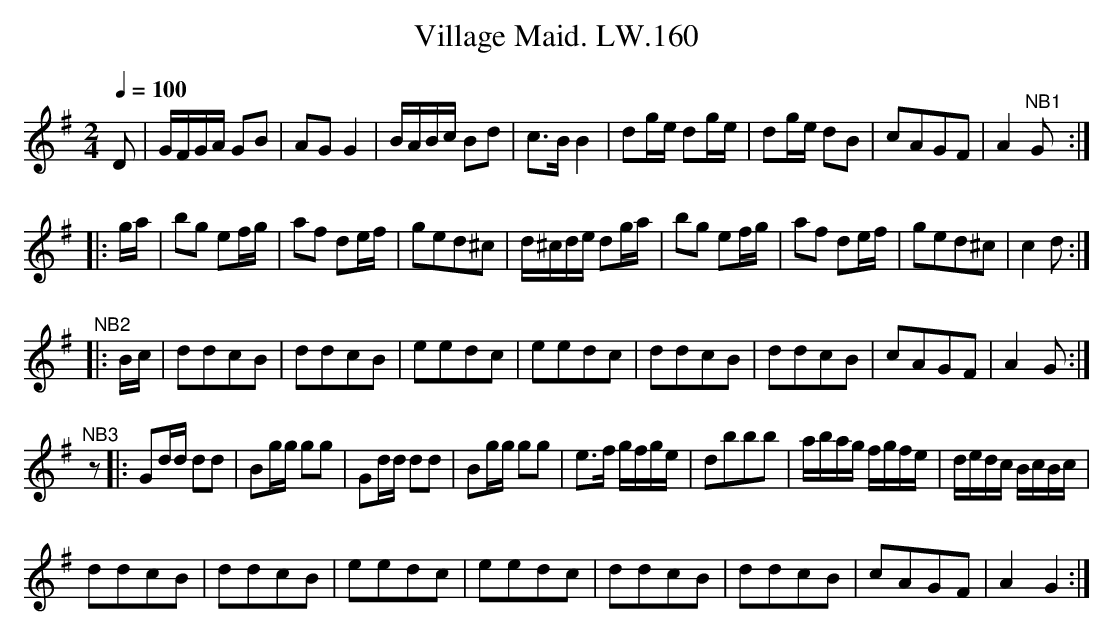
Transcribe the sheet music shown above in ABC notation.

X:1
T:Village Maid. LW.160
L:1/8
M:2/4
Q:1/4=100
K:G
D|G/F/G/A/ GB|AG G2|B/A/B/c/ Bd|c>B B2|dg/e/ dg/e/|dg/e/ dB|cAGF|A2"^NB1"G :|
|: g/a/|bg ef/g/|af de/f/|ged^c|d/^c/d/e/ dg/a/|bg ef/g/|af de/f/|ged^c|c2d:|
"^NB2"|:B/c/|ddcB|ddcB|eedc|eedc|ddcB|ddcB|cAGF|A2G:|
"^NB3"z|: Gd/d/ dd|Bg/g/ gg|Gd/d/ dd|Bg/g/ gg|e>f g/f/g/e/|dbbb|a/b/a/g/ f/g/f/e/|d/e/d/c/ B/c/B/c/|
ddcB|ddcB|eedc|eedc|ddcB|ddcB|cAGF|A2G2 :|
